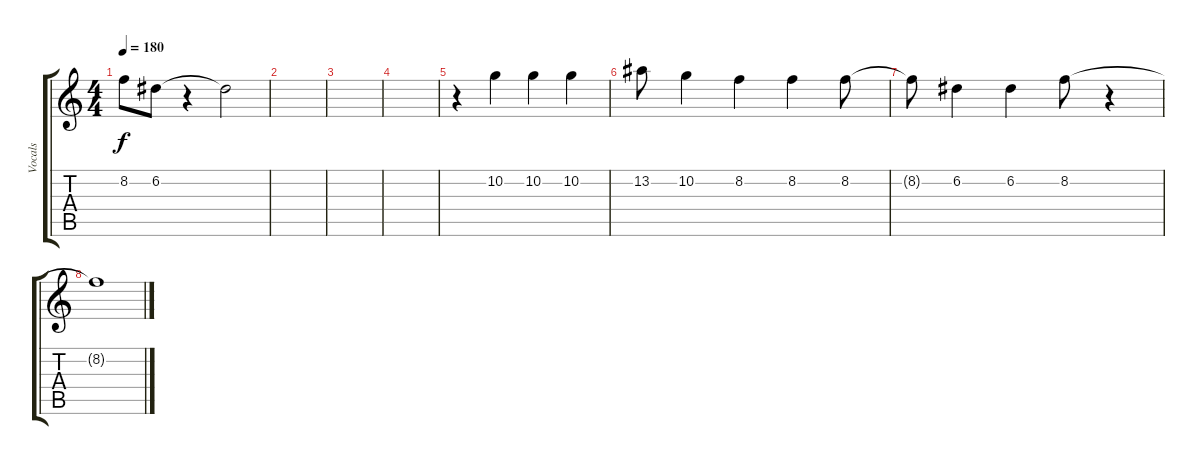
\track ("Vocals" "Vocals") {instrument distortionguitar}
\staff {score tabs}
\tuning (D4 A3 F3 C3 G2 C2) {hide}
\ts (4 4)
\tempo 180
\clef g2
\ks c
8.2{t}.8{dy f} 6.2.8 r.4 6.2{t}.2 |
|
|
|
r.4{balance 8} 10.2.4 10.2.4 10.2.4 |
13.2.8 10.2.4 8.2.4 8.2.4 8.2.8 |
8.2{t}.8 6.2.4 6.2.4 8.2.8 r.4 |
8.2{t}.1
